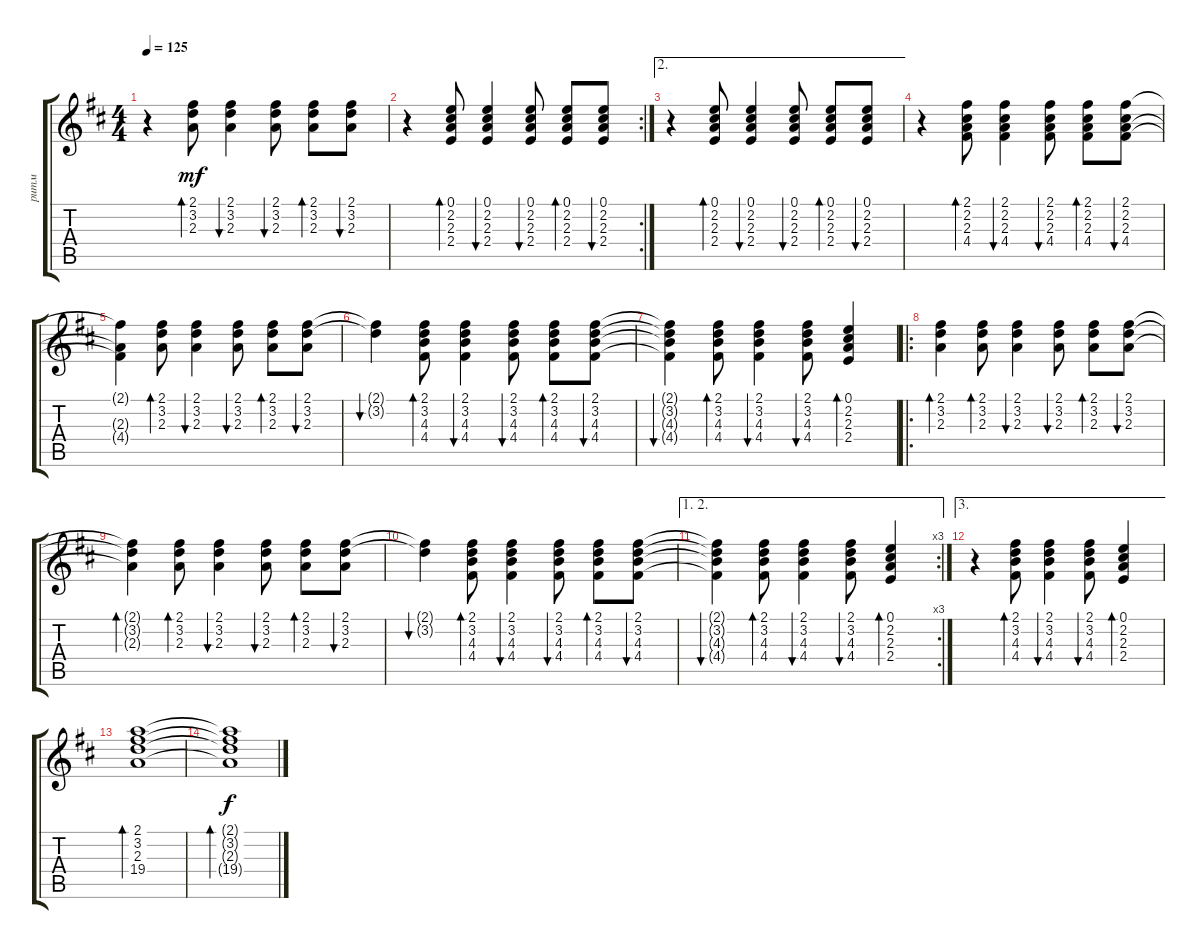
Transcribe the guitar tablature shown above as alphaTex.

\track ("ритм" "ритм") {instrument acousticguitarsteel}
\staff {score tabs}
\tuning (E4 B3 G3 D3 A2 E2) {hide}
\ts (4 4)
\tempo 125
\clef g2
\ks d
r.4{dy mf} (2.1 3.2 2.3).8{bd 60} (2.1 3.2 2.3).4{bu 60} (2.1 3.2 2.3).8{bu 60} (2.1 3.2 2.3).8{bd 60} (2.1 3.2 2.3).8{bu 60} |
\rc 2
r.4 (0.1 2.2 2.3 2.4).8{bd 60} (0.1 2.2 2.3 2.4).4{bu 60} (0.1 2.2 2.3 2.4).8{bu 60} (0.1 2.2 2.3 2.4).8{bd 60} (0.1 2.2 2.3 2.4).8{bu 60} |
\ae 2
r.4 (0.1 2.2 2.3 2.4).8{bd 60} (0.1 2.2 2.3 2.4).4{bu 60} (0.1 2.2 2.3 2.4).8{bu 60} (0.1 2.2 2.3 2.4).8{bd 60} (0.1 2.2 2.3 2.4).8{bu 60} |
r.4 (2.1 2.2 2.3 4.4).8{bd 60} (2.1 2.2 2.3 4.4).4{bu 60} (2.1 2.2 2.3 4.4).8{bu 60} (2.1 2.2 2.3 4.4).8{bd 60} (2.1 2.2 2.3 4.4).8{bu 60} |
(2.1{t} 2.3{t} 4.4{t}).4 (2.1 3.2 2.3).8{bd 60} (2.1 3.2 2.3).4{bu 60} (2.1 3.2 2.3).8{bu 60} (2.1 3.2 2.3).8{bd 60} (2.1 3.2 2.3).8{bu 60} |
(2.1{t} 3.2{t}).4{bu 60} (2.1 3.2 4.3 4.4).8{bd 60} (2.1 3.2 4.3 4.4).4{bu 60} (2.1 3.2 4.3 4.4).8{bu 60} (2.1 3.2 4.3 4.4).8{bd 60} (2.1 3.2 4.3 4.4).8{bu 60} |
(2.1{t} 3.2{t} 4.3{t} 4.4{t}).4{bu 60} (2.1 3.2 4.3 4.4).8{bd 60} (2.1 3.2 4.3 4.4).4{bu 60} (2.1 3.2 4.3 4.4).8{bu 60} (0.1 2.2 2.3 2.4).4{bd 60} |
\ro
(2.1 3.2 2.3).4{bd 60} (2.1 3.2 2.3).8{bd 60} (2.1 3.2 2.3).4{bu 60} (2.1 3.2 2.3).8{bu 60} (2.1 3.2 2.3).8{bd 60} (2.1 3.2 2.3).8{bu 60} |
(2.1{t} 3.2{t} 2.3{t}).4{bd 60} (2.1 3.2 2.3).8{bd 60} (2.1 3.2 2.3).4{bu 60} (2.1 3.2 2.3).8{bu 60} (2.1 3.2 2.3).8{bd 60} (2.1 3.2 2.3).8{bu 60} |
(2.1{t} 3.2{t}).4{bu 60} (2.1 3.2 4.3 4.4).8{bd 60} (2.1 3.2 4.3 4.4).4{bu 60} (2.1 3.2 4.3 4.4).8{bu 60} (2.1 3.2 4.3 4.4).8{bd 60} (2.1 3.2 4.3 4.4).8{bu 60} |
\ae (1 2)
\rc 3
(2.1{t} 3.2{t} 4.3{t} 4.4{t}).4{bu 60} (2.1 3.2 4.3 4.4).8{bd 60} (2.1 3.2 4.3 4.4).4{bu 60} (2.1 3.2 4.3 4.4).8{bu 60} (0.1 2.2 2.3 2.4).4{bd 60} |
\ae 3
r.4 (2.1 3.2 4.3 4.4).8{bd 60} (2.1 3.2 4.3 4.4).4{bu 60} (2.1 3.2 4.3 4.4).8{bu 60} (0.1 2.2 2.3 2.4).4{bd 60} |
(2.1 3.2 2.3 19.4).1{bd 240} |
(2.1{t} 3.2{t} 2.3{t} 19.4{t}).1{bd 60 dy f}
